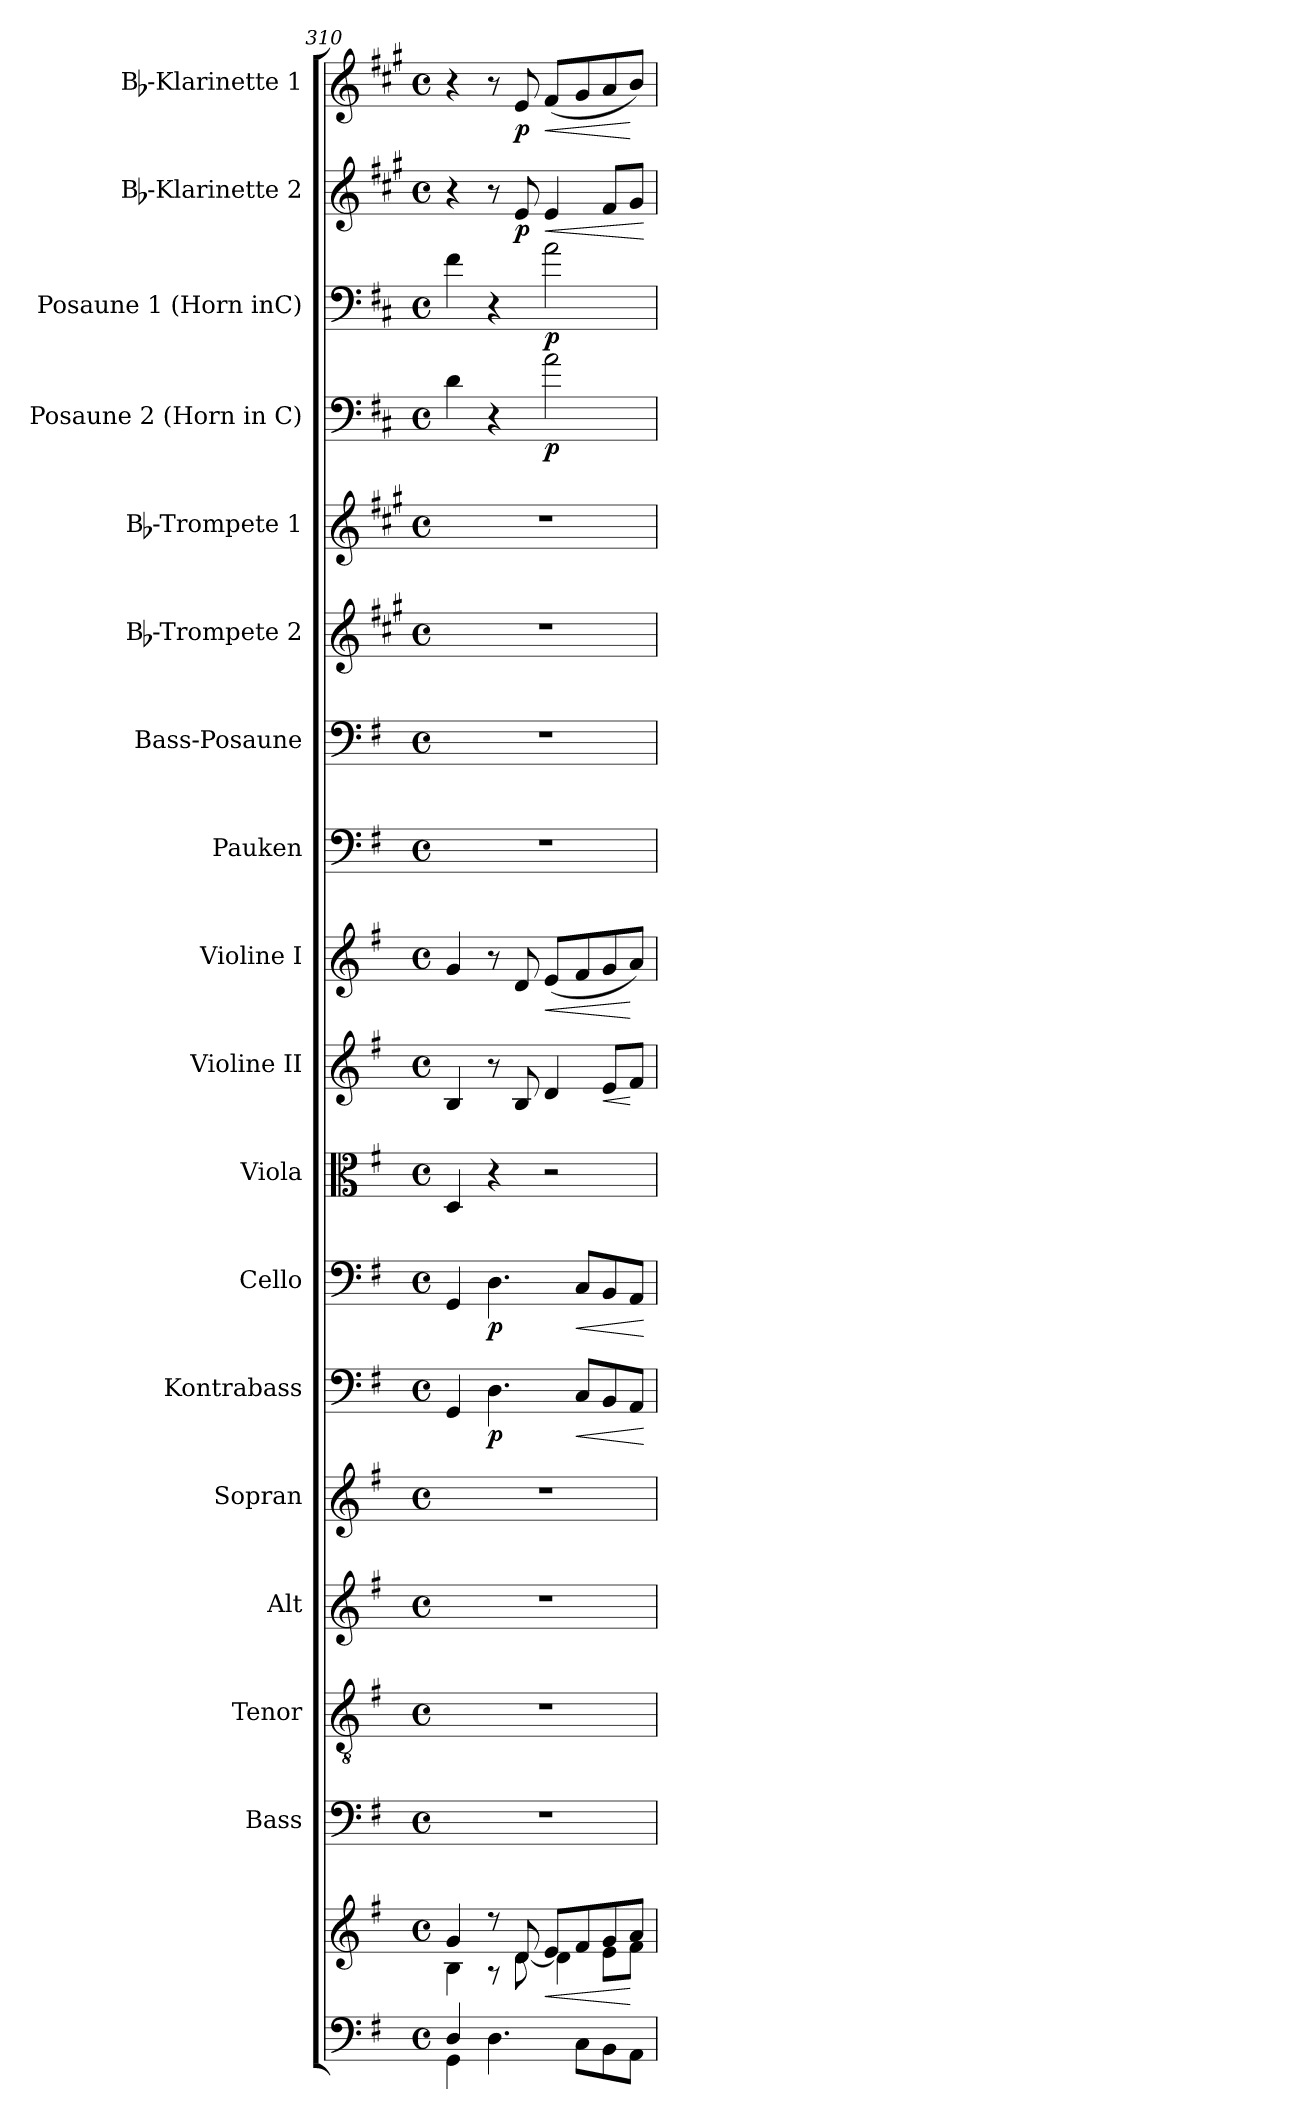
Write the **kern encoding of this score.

**kern	**kern	**dynam	**kern	**kern	**kern	**kern	**kern	**dynam	**kern	**dynam	**kern	**kern	**dynam	**kern	**dynam	**kern	**kern	**kern	**kern	**kern	**dynam	**kern	**dynam	**kern	**dynam	**kern	**dynam
*part18	*part18	*part18	*part17	*part16	*part15	*part14	*part13	*part13	*part12	*part12	*part11	*part10	*part10	*part9	*part9	*part8	*part7	*part6	*part5	*part4	*part4	*part3	*part3	*part2	*part2	*part1	*part1
*staff19	*staff18	*staff18/19	*staff17	*staff16	*staff15	*staff14	*staff13	*staff13	*staff12	*staff12	*staff11	*staff10	*staff10	*staff9	*staff9	*staff8	*staff7	*staff6	*staff5	*staff4	*staff4	*staff3	*staff3	*staff2	*staff2	*staff1	*staff1
*	*	*	*I"Bass	*I"Tenor	*I"Alt	*I"Sopran	*I"Kontrabass	*	*I"Cello	*	*I"Viola	*I"Violine II	*	*I"Violine I	*	*I"Pauken	*I"Bass-Posaune	*I"Bb-Trompete 2	*I"Bb-Trompete 1	*I"Posaune 2 (Horn in C)	*	*I"Posaune 1 (Horn inC)	*	*I"Bb-Klarinette 2	*	*I"Bb-Klarinette 1	*
*	*	*	*I'B.	*I'T.	*I'A.	*I'S.	*I'Kb.	*	*	*	*I'Vla.	*I'Vl. II	*	*I'Vl. I	*	*I'Pk.	*I'B-Pos.	*I'Bb Trp. 2	*I'Bb Trp. 1	*I'Pos. 2	*	*I'Pos. 1	*	*I'Bb Kl. 2	*	*I'Bb Kl. 1	*
*clefF4	*clefG2	*	*clefF4	*clefGv2	*clefG2	*clefG2	*clefF4	*	*clefF4	*	*clefC3	*clefG2	*	*clefG2	*	*clefF4	*clefF4	*clefG2	*clefG2	*clefF4	*	*clefF4	*	*clefG2	*	*clefG2	*
*	*	*	*	*	*	*	*ITrd7c12	*	*	*	*	*	*	*	*	*	*	*ITrd1c2	*ITrd1c2	*ITrd4c7	*	*ITrd4c7	*	*ITrd1c2	*	*ITrd1c2	*
*k[f#]	*k[f#]	*	*k[f#]	*k[f#]	*k[f#]	*k[f#]	*k[f#]	*	*k[f#]	*	*k[f#]	*k[f#]	*	*k[f#]	*	*k[f#]	*k[f#]	*k[f#]	*k[f#]	*k[f#]	*	*k[f#]	*	*k[f#]	*	*k[f#]	*
*G:	*G:	*	*G:	*G:	*G:	*G:	*G:	*	*G:	*	*G:	*G:	*	*G:	*	*G:	*G:	*G:	*G:	*G:	*	*G:	*	*G:	*	*G:	*
*M4/4	*M4/4	*	*M4/4	*M4/4	*M4/4	*M4/4	*M4/4	*	*M4/4	*	*M4/4	*M4/4	*	*M4/4	*	*M4/4	*M4/4	*M4/4	*M4/4	*M4/4	*	*M4/4	*	*M4/4	*	*M4/4	*
*met(c)	*met(c)	*	*met(c)	*met(c)	*met(c)	*met(c)	*met(c)	*	*met(c)	*	*met(c)	*met(c)	*	*met(c)	*	*met(c)	*met(c)	*met(c)	*met(c)	*met(c)	*	*met(c)	*	*met(c)	*	*met(c)	*
=310	=310	=310	=310	=310	=310	=310	=310	=310	=310	=310	=310	=310	=310	=310	=310	=310	=310	=310	=310	=310	=310	=310	=310	=310	=310	=310	=310
*^	*^	*	*	*	*	*	*	*	*	*	*	*	*	*	*	*	*	*	*	*	*	*	*	*	*	*	*
4D/	4GG\	4g/	4B\	.	1r	1r	1r	1r	4GGG/	.	4GG/	.	4D/	4B/	.	4g/	.	1r	1r	1r	1r	4G\	.	4B\	.	4r	.	4r	.
!	!	!	!	!	!	!	!	!	!	!LO:DY:b	!	!LO:DY:b	!	!	!	!	!	!	!	!	!	!	!	!	!	!	!	!	!
2.ryy	4.D\	8r	8r	.	.	.	.	.	4.DD\	p	4.D\	p	4r	8r	.	8r	.	.	.	.	.	4r	.	4r	.	8r	.	8r	.
!	!	!	!	!	!	!	!	!	!	!	!	!	!	!	!	!	!	!	!	!	!	!	!	!	!	!	!LO:DY:b	!	!LO:DY:b
.	.	8d/	[<8d\	.	.	.	.	.	.	.	.	.	.	8B/	.	8d/	.	.	.	.	.	.	.	.	.	8d/	p	8d/	p
!	!	!	!	!LO:HP:b	!	!	!	!	!	!	!	!	!	!	!	!	!LO:HP:b	!	!	!	!	!	!LO:DY:b	!	!LO:DY:b	!	!LO:HP:b	!	!LO:HP:b
.	.	8e/L	4d\]	<	.	.	.	.	.	.	.	.	2r	4d/	.	(<8e/L	<	.	.	.	.	2d\	p	2d\	p	4d/	<	(<8e/L	<
!	!	!	!	!	!	!	!	!	!	!LO:HP:b	!	!LO:HP:b	!	!	!	!	!	!	!	!	!	!	!	!	!	!	!	!	!
.	8C\L	8f#/	.	.	.	.	.	.	8CC/L	<	8C/L	<	.	.	.	8f#/	.	.	.	.	.	.	.	.	.	.	.	8f#/	.
!	!	!	!	!	!	!	!	!	!	!	!	!	!	!	!LO:HP:b	!	!	!	!	!	!	!	!	!	!	!	!	!	!
.	8BB\	8g/	8e\L	.	.	.	.	.	8BBB/	.	8BB/	.	.	8e/L	<	8g/	.	.	.	.	.	.	.	.	.	8e/L	.	8g/	.
.	8AA\J	8a/J	8f#\J	[	.	.	.	.	8AAA/J	.	8AA/J	.	.	8f#/J	[	8a/J)	[	.	.	.	.	.	.	.	.	8f#/J	.	8a/J)	[
*v	*v	*	*	*	*	*	*	*	*	*	*	*	*	*	*	*	*	*	*	*	*	*	*	*	*	*	*	*	*
*	*v	*v	*	*	*	*	*	*	*	*	*	*	*	*	*	*	*	*	*	*	*	*	*	*	*	*	*	*
.	.	.	.	.	.	.	.	[	.	[	.	.	.	.	.	.	.	.	.	.	.	.	.	.	[	.	.
=	=	=	=	=	=	=	=	=	=	=	=	=	=	=	=	=	=	=	=	=	=	=	=	=	=	=	=
*-	*-	*-	*-	*-	*-	*-	*-	*-	*-	*-	*-	*-	*-	*-	*-	*-	*-	*-	*-	*-	*-	*-	*-	*-	*-	*-	*-
